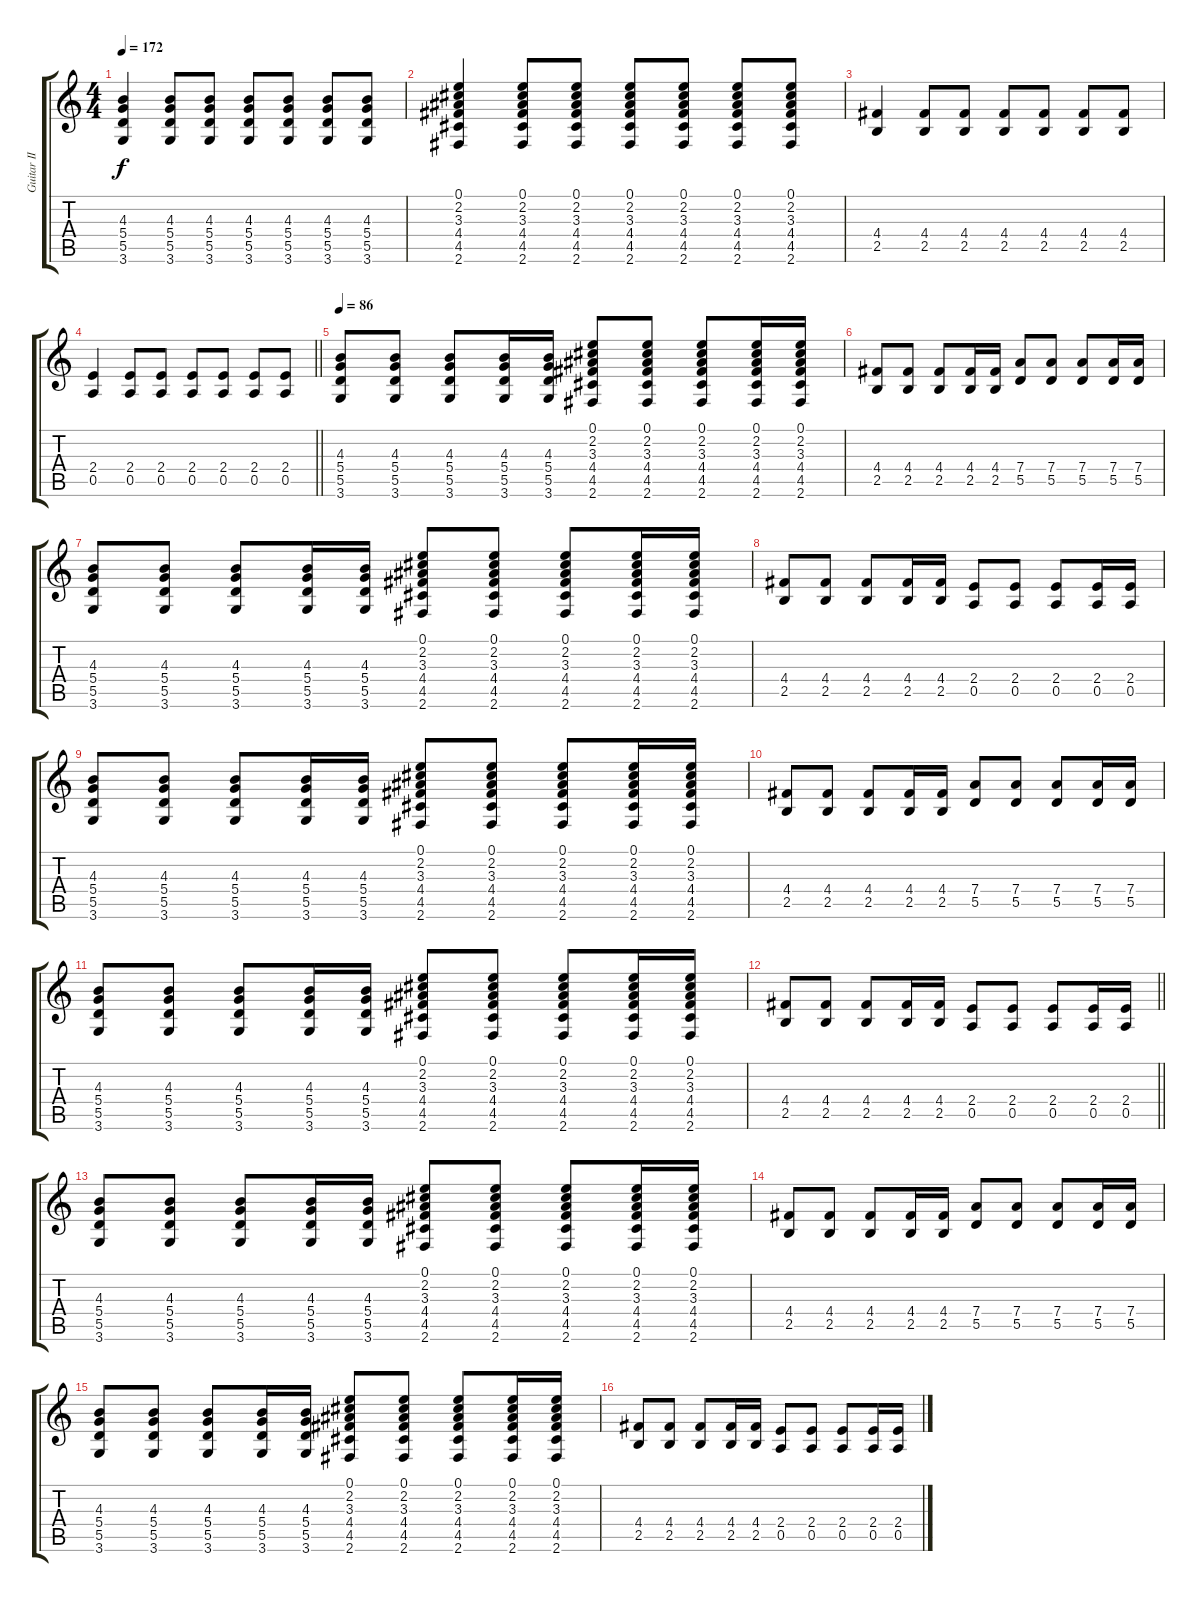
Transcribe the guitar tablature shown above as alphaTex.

\track ("Guitar II - Gotou" "Guitar II ") {instrument electricguitarjazz}
\staff {score tabs}
\tuning (E4 B3 G3 D3 A2 E2) {hide}
\ts (4 4)
\tempo 172
\clef g2
\ks c
(4.3 5.4 5.5 3.6).4{dy f} (4.3 5.4 5.5 3.6).8 (4.3 5.4 5.5 3.6).8 (4.3 5.4 5.5 3.6).8 (4.3 5.4 5.5 3.6).8 (4.3 5.4 5.5 3.6).8 (4.3 5.4 5.5 3.6).8 |
(0.1 2.2 3.3 4.4 4.5 2.6).4 (0.1 2.2 3.3 4.4 4.5 2.6).8 (0.1 2.2 3.3 4.4 4.5 2.6).8 (0.1 2.2 3.3 4.4 4.5 2.6).8 (0.1 2.2 3.3 4.4 4.5 2.6).8 (0.1 2.2 3.3 4.4 4.5 2.6).8 (0.1 2.2 3.3 4.4 4.5 2.6).8 |
(4.4 2.5).4 (4.4 2.5).8 (4.4 2.5).8 (4.4 2.5).8 (4.4 2.5).8 (4.4 2.5).8 (4.4 2.5).8 |
\barLineRight lightlight
(2.4 0.5).4 (2.4 0.5).8 (2.4 0.5).8 (2.4 0.5).8 (2.4 0.5).8 (2.4 0.5).8 (2.4 0.5).8 |
\tempo 86
(4.3 5.4 5.5 3.6).8 (4.3 5.4 5.5 3.6).8 (4.3 5.4 5.5 3.6).8 (4.3 5.4 5.5 3.6).16 (4.3 5.4 5.5 3.6).16 (0.1 2.2 3.3 4.4 4.5 2.6).8 (0.1 2.2 3.3 4.4 4.5 2.6).8 (0.1 2.2 3.3 4.4 4.5 2.6).8 (0.1 2.2 3.3 4.4 4.5 2.6).16 (0.1 2.2 3.3 4.4 4.5 2.6).16 |
(4.4 2.5).8 (4.4 2.5).8 (4.4 2.5).8 (4.4 2.5).16 (4.4 2.5).16 (7.4 5.5).8 (7.4 5.5).8 (7.4 5.5).8 (7.4 5.5).16 (7.4 5.5).16 |
(4.3 5.4 5.5 3.6).8 (4.3 5.4 5.5 3.6).8 (4.3 5.4 5.5 3.6).8 (4.3 5.4 5.5 3.6).16 (4.3 5.4 5.5 3.6).16 (0.1 2.2 3.3 4.4 4.5 2.6).8 (0.1 2.2 3.3 4.4 4.5 2.6).8 (0.1 2.2 3.3 4.4 4.5 2.6).8 (0.1 2.2 3.3 4.4 4.5 2.6).16 (0.1 2.2 3.3 4.4 4.5 2.6).16 |
(4.4 2.5).8 (4.4 2.5).8 (4.4 2.5).8 (4.4 2.5).16 (4.4 2.5).16 (2.4 0.5).8 (2.4 0.5).8 (2.4 0.5).8 (2.4 0.5).16 (2.4 0.5).16 |
(4.3 5.4 5.5 3.6).8 (4.3 5.4 5.5 3.6).8 (4.3 5.4 5.5 3.6).8 (4.3 5.4 5.5 3.6).16 (4.3 5.4 5.5 3.6).16 (0.1 2.2 3.3 4.4 4.5 2.6).8 (0.1 2.2 3.3 4.4 4.5 2.6).8 (0.1 2.2 3.3 4.4 4.5 2.6).8 (0.1 2.2 3.3 4.4 4.5 2.6).16 (0.1 2.2 3.3 4.4 4.5 2.6).16 |
(4.4 2.5).8 (4.4 2.5).8 (4.4 2.5).8 (4.4 2.5).16 (4.4 2.5).16 (7.4 5.5).8 (7.4 5.5).8 (7.4 5.5).8 (7.4 5.5).16 (7.4 5.5).16 |
(4.3 5.4 5.5 3.6).8 (4.3 5.4 5.5 3.6).8 (4.3 5.4 5.5 3.6).8 (4.3 5.4 5.5 3.6).16 (4.3 5.4 5.5 3.6).16 (0.1 2.2 3.3 4.4 4.5 2.6).8 (0.1 2.2 3.3 4.4 4.5 2.6).8 (0.1 2.2 3.3 4.4 4.5 2.6).8 (0.1 2.2 3.3 4.4 4.5 2.6).16 (0.1 2.2 3.3 4.4 4.5 2.6).16 |
\barLineRight lightlight
(4.4 2.5).8 (4.4 2.5).8 (4.4 2.5).8 (4.4 2.5).16 (4.4 2.5).16 (2.4 0.5).8 (2.4 0.5).8 (2.4 0.5).8 (2.4 0.5).16 (2.4 0.5).16 |
(4.3 5.4 5.5 3.6).8 (4.3 5.4 5.5 3.6).8 (4.3 5.4 5.5 3.6).8 (4.3 5.4 5.5 3.6).16 (4.3 5.4 5.5 3.6).16 (0.1 2.2 3.3 4.4 4.5 2.6).8 (0.1 2.2 3.3 4.4 4.5 2.6).8 (0.1 2.2 3.3 4.4 4.5 2.6).8 (0.1 2.2 3.3 4.4 4.5 2.6).16 (0.1 2.2 3.3 4.4 4.5 2.6).16 |
(4.4 2.5).8 (4.4 2.5).8 (4.4 2.5).8 (4.4 2.5).16 (4.4 2.5).16 (7.4 5.5).8 (7.4 5.5).8 (7.4 5.5).8 (7.4 5.5).16 (7.4 5.5).16 |
(4.3 5.4 5.5 3.6).8 (4.3 5.4 5.5 3.6).8 (4.3 5.4 5.5 3.6).8 (4.3 5.4 5.5 3.6).16 (4.3 5.4 5.5 3.6).16 (0.1 2.2 3.3 4.4 4.5 2.6).8 (0.1 2.2 3.3 4.4 4.5 2.6).8 (0.1 2.2 3.3 4.4 4.5 2.6).8 (0.1 2.2 3.3 4.4 4.5 2.6).16 (0.1 2.2 3.3 4.4 4.5 2.6).16 |
(4.4 2.5).8 (4.4 2.5).8 (4.4 2.5).8 (4.4 2.5).16 (4.4 2.5).16 (2.4 0.5).8 (2.4 0.5).8 (2.4 0.5).8 (2.4 0.5).16 (2.4 0.5).16
